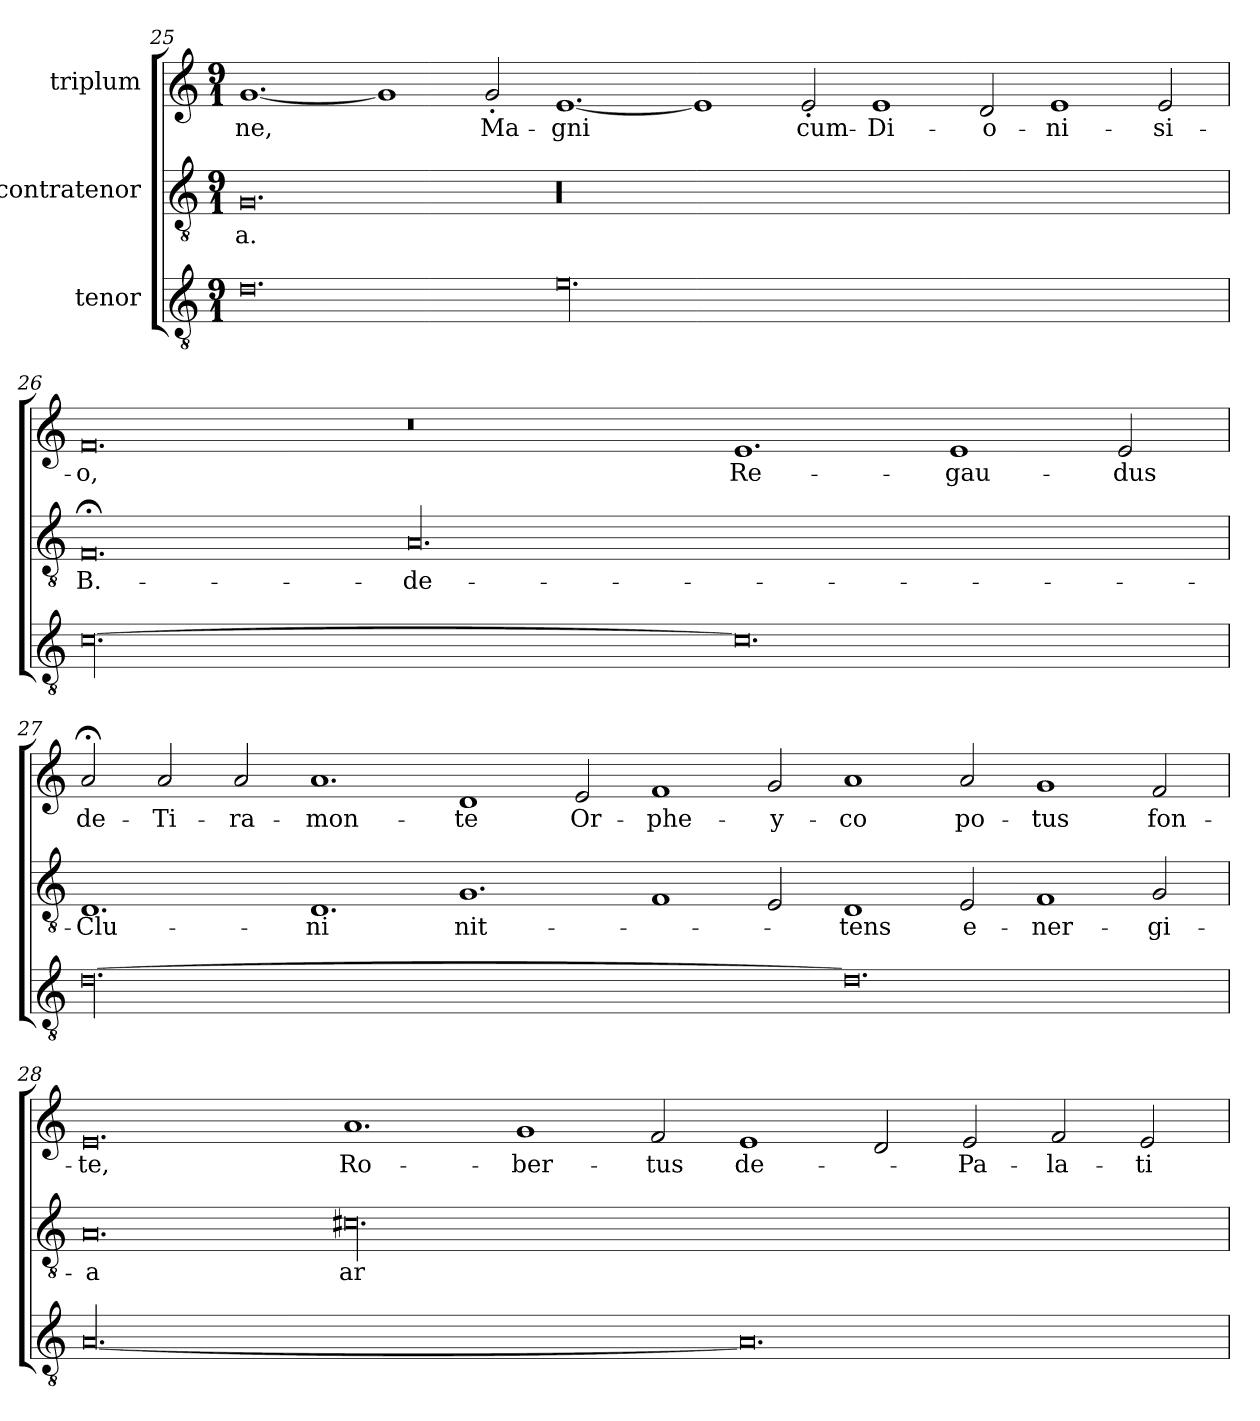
**kern	**kern	**text	**kern	**text
*part3	*part2	*part2	*part1	*part1
*staff3	*staff2	*staff2	*staff1	*staff1
*I"tenor	*I"contratenor	*	*I"triplum	*
*clefGv2	*clefGv2	*	*clefG2	*
*k[]	*k[]	*	*k[]	*
*C:	*C:	*	*C:	*
*M9/1	*M9/1	*	*M9/1	*
=25	=25	=25	=25	=25
0.d\	0.G/	-a.	[1.g/	-ne,
.	.	.	1g/]	.
.	.	.	2g'/	Ma-
00.e\	00.r	.	[1.e/	-gni
.	.	.	1e/]	.
.	.	.	2e'/	cum-
.	.	.	1e/	Di-
.	.	.	2d/	-o-
.	.	.	1e/	-ni-
.	.	.	2e/	-si-
=26	=26	=26	=26	=26
[00.c\	0.F;</	B.-	0.f/	-o,
.	00.A/	de-	0.r	.
0.c\]	.	.	1.e/	Re-
.	.	.	1e/	-gau-
.	.	.	2e/	-dus
!!LO:PB:g=z
=27	=27	=27	=27	=27
[00.d\	1.D/	Clu-	2a;</	de-
.	.	.	2a/	Ti-
.	.	.	2a/	-ra-
.	1.D/	-ni	1.a/	-mon-
.	1.G/	nit-	1d/	-te
.	.	.	2e/	Or-
.	1F/	.	1f/	-phe-
.	2E/	.	2g/	-y-
0.d\]	1D/	-tens	1a/	-co
.	2E/	e-	2a/	po-
.	1F/	-ner-	1g/	-tus
.	2G/	-gi-	2f/	fon-
=28	=28	=28	=28	=28
[00.A/	0.A/	-a	0.e/	-te,
.	00.c#X\	ar-	1.a/	Ro-
.	.	.	1g/	-ber-
.	.	.	2f/	-tus
0.A/]	.	.	1e/	de-
.	.	.	2d/	.
.	.	.	2e/	Pa-
.	.	.	2f/	-la-
.	.	.	2e/	-ti-
=	=	=	=	=
*-	*-	*-	*-	*-
